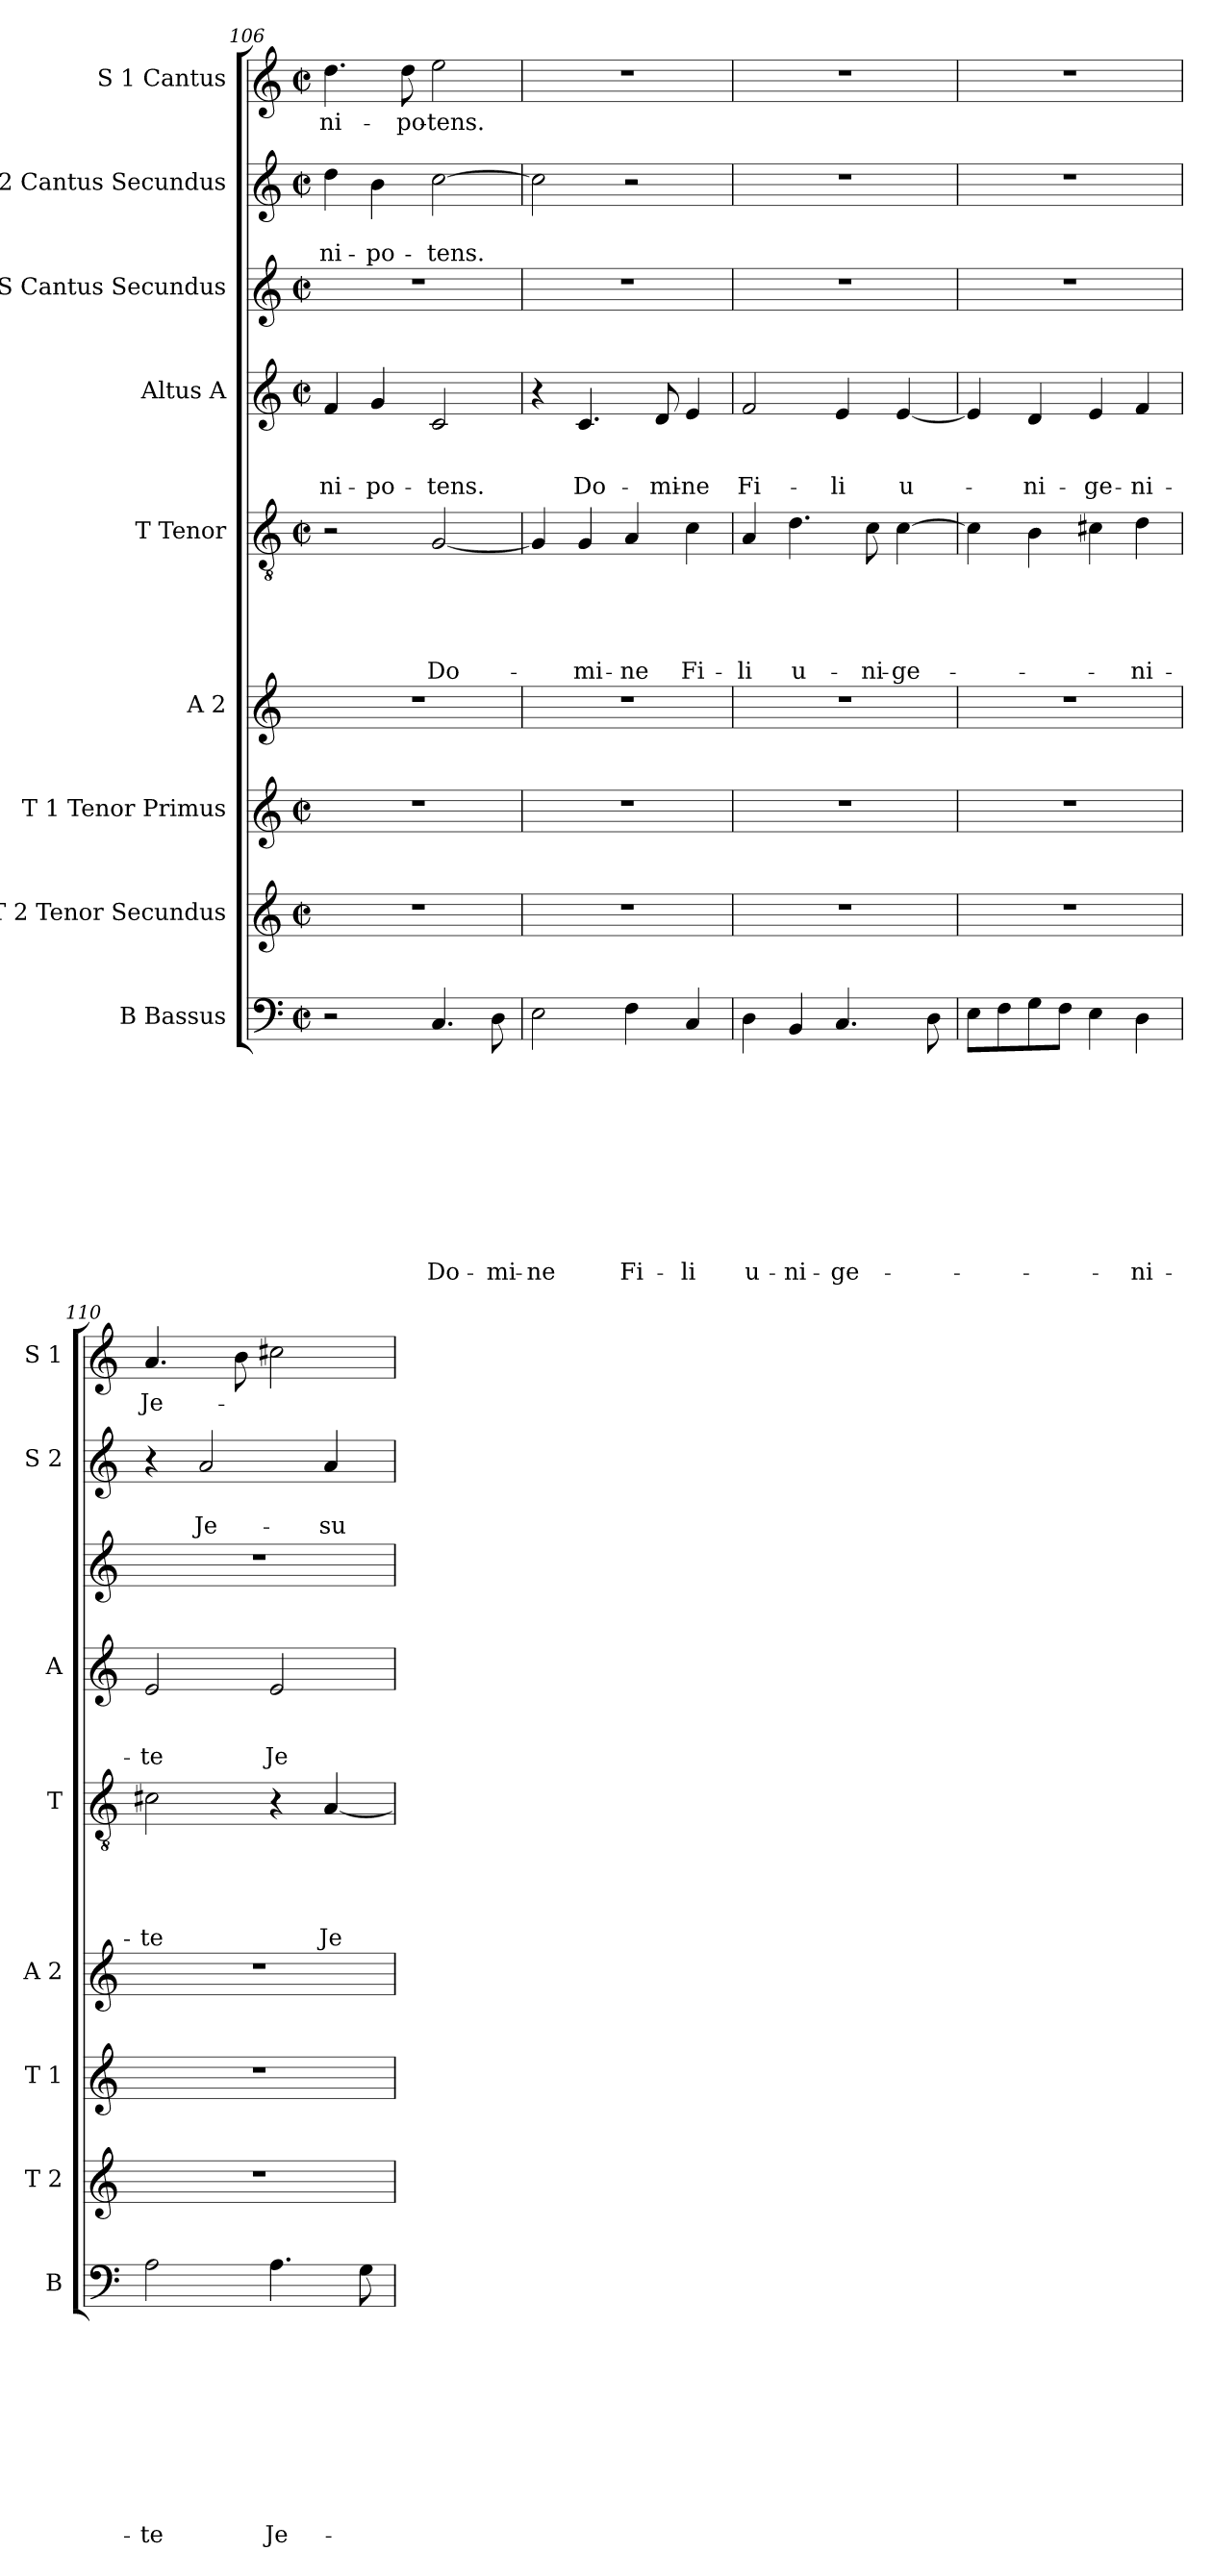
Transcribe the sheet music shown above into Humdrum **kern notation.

**kern	**text	**text	**text	**text	**text	**text	**text	**text	**text	**text	**kern	**kern	**kern	**kern	**text	**text	**text	**text	**text	**kern	**text	**text	**text	**kern	**kern	**text	**text	**kern	**text
*part9	*part9	*part9	*part9	*part9	*part9	*part9	*part9	*part9	*part9	*part9	*part8	*part7	*part6	*part5	*part5	*part5	*part5	*part5	*part5	*part4	*part4	*part4	*part4	*part3	*part2	*part2	*part2	*part1	*part1
*staff9	*staff9	*staff9	*staff9	*staff9	*staff9	*staff9	*staff9	*staff9	*staff9	*staff9	*staff8	*staff7	*staff6	*staff5	*staff5	*staff5	*staff5	*staff5	*staff5	*staff4	*staff4	*staff4	*staff4	*staff3	*staff2	*staff2	*staff2	*staff1	*staff1
*I"B Bassus	*	*	*	*	*	*	*	*	*	*	*I"T 2 Tenor Secundus	*I"T 1 Tenor Primus	*I"A 2	*I"T Tenor	*	*	*	*	*	*I"Altus A	*	*	*	*I"S Cantus Secundus	*I"S 2 Cantus Secundus	*	*	*I"S 1 Cantus	*
*I'B	*	*	*	*	*	*	*	*	*	*	*I'T 2	*I'T 1	*I'A 2	*I'T	*	*	*	*	*	*I'A	*	*	*	*	*I'S 2	*	*	*I'S 1	*
*clefF4	*	*	*	*	*	*	*	*	*	*	*clefG2	*clefG2	*clefG2	*clefGv2	*	*	*	*	*	*clefG2	*	*	*	*clefG2	*clefG2	*	*	*clefG2	*
*k[]	*	*	*	*	*	*	*	*	*	*	*k[]	*k[]	*k[]	*k[]	*	*	*	*	*	*k[]	*	*	*	*k[]	*k[]	*	*	*k[]	*
*C:	*	*	*	*	*	*	*	*	*	*	*C:	*C:	*C:	*C:	*	*	*	*	*	*C:	*	*	*	*C:	*C:	*	*	*C:	*
*M2/2	*	*	*	*	*	*	*	*	*	*	*M2/2	*M2/2	*	*M2/2	*	*	*	*	*	*M2/2	*	*	*	*M2/2	*M2/2	*	*	*M2/2	*
*met(c|)	*	*	*	*	*	*	*	*	*	*	*met(c|)	*met(c|)	*	*met(c|)	*	*	*	*	*	*met(c|)	*	*	*	*met(c|)	*met(c|)	*	*	*met(c|)	*
=106	=106	=106	=106	=106	=106	=106	=106	=106	=106	=106	=106	=106	=106	=106	=106	=106	=106	=106	=106	=106	=106	=106	=106	=106	=106	=106	=106	=106	=106
!	!	!	!	!	!	!	!	!	!	!	!	!	!	!	!	!	!	!	!	!	!	!	!LO:LY:b	!	!	!	!LO:LY:b	!	!LO:LY:b
2r	.	.	.	.	.	.	.	.	.	.	1r	1r	1r	2r	.	.	.	.	.	4f/	.	.	-ni-	1r	4dd\	.	-ni-	4.dd\	-ni-
!	!	!	!	!	!	!	!	!	!	!	!	!	!	!	!	!	!	!	!	!	!	!	!LO:LY:b	!	!	!	!LO:LY:b	!	!
.	.	.	.	.	.	.	.	.	.	.	.	.	.	.	.	.	.	.	.	4g/	.	.	-po-	.	4b\	.	-po-	.	.
!	!	!	!	!	!	!	!	!	!	!	!	!	!	!	!	!	!	!	!	!	!	!	!	!	!	!	!	!	!LO:LY:b
.	.	.	.	.	.	.	.	.	.	.	.	.	.	.	.	.	.	.	.	.	.	.	.	.	.	.	.	8dd\	-po-
!	!	!	!	!	!	!	!	!	!	!LO:LY:b	!	!	!	!	!	!	!	!	!LO:LY:b	!	!	!	!LO:LY:b	!	!	!	!LO:LY:b	!	!LO:LY:b
4.C/	.	.	.	.	.	.	.	.	.	Do-	.	.	.	[<2G/	.	.	.	.	Do-	2c/	.	.	-tens.	.	[>2cc\	.	-tens.	2ee\	-tens.
!	!	!	!	!	!	!	!	!	!	!LO:LY:b	!	!	!	!	!	!	!	!	!	!	!	!	!	!	!	!	!	!	!
8D\	.	.	.	.	.	.	.	.	.	-mi-	.	.	.	.	.	.	.	.	.	.	.	.	.	.	.	.	.	.	.
=107	=107	=107	=107	=107	=107	=107	=107	=107	=107	=107	=107	=107	=107	=107	=107	=107	=107	=107	=107	=107	=107	=107	=107	=107	=107	=107	=107	=107	=107
!	!	!	!	!	!	!	!	!	!	!LO:LY:b	!	!	!	!	!	!	!	!	!	!	!	!	!	!	!	!	!	!	!
2E\	.	.	.	.	.	.	.	.	.	-ne	1r	1r	1r	4G/]	.	.	.	.	.	4r	.	.	.	1r	2cc\]	.	.	1r	.
!	!	!	!	!	!	!	!	!	!	!	!	!	!	!	!	!	!	!	!LO:LY:b	!	!	!	!LO:LY:b	!	!	!	!	!	!
.	.	.	.	.	.	.	.	.	.	.	.	.	.	4G/	.	.	.	.	-mi-	4.c/	.	.	Do-	.	.	.	.	.	.
!	!	!	!	!	!	!	!	!	!	!LO:LY:b	!	!	!	!	!	!	!	!	!LO:LY:b	!	!	!	!	!	!	!	!	!	!
4F\	.	.	.	.	.	.	.	.	.	Fi-	.	.	.	4A/	.	.	.	.	-ne	.	.	.	.	.	2r	.	.	.	.
!	!	!	!	!	!	!	!	!	!	!	!	!	!	!	!	!	!	!	!	!	!	!	!LO:LY:b	!	!	!	!	!	!
.	.	.	.	.	.	.	.	.	.	.	.	.	.	.	.	.	.	.	.	8d/	.	.	-mi-	.	.	.	.	.	.
!	!	!	!	!	!	!	!	!	!	!LO:LY:b	!	!	!	!	!	!	!	!	!LO:LY:b	!	!	!	!LO:LY:b:rj	!	!	!	!	!	!
4C/	.	.	.	.	.	.	.	.	.	-li	.	.	.	4c\	.	.	.	.	Fi-	4e/	.	.	-ne	.	.	.	.	.	.
=108	=108	=108	=108	=108	=108	=108	=108	=108	=108	=108	=108	=108	=108	=108	=108	=108	=108	=108	=108	=108	=108	=108	=108	=108	=108	=108	=108	=108	=108
!	!	!	!	!	!	!	!	!	!	!LO:LY:b	!	!	!	!	!	!	!	!	!LO:LY:b	!	!	!	!LO:LY:b	!	!	!	!	!	!
4D\	.	.	.	.	.	.	.	.	.	u-	1r	1r	1r	4A/	.	.	.	.	-li	2f/	.	.	Fi-	1r	1r	.	.	1r	.
!	!	!	!	!	!	!	!	!	!	!LO:LY:b	!	!	!	!	!	!	!	!	!LO:LY:b	!	!	!	!	!	!	!	!	!	!
4BB/	.	.	.	.	.	.	.	.	.	-ni-	.	.	.	4.d\	.	.	.	.	u-	.	.	.	.	.	.	.	.	.	.
!	!	!	!	!	!	!	!	!	!	!LO:LY:b	!	!	!	!	!	!	!	!	!	!	!	!	!LO:LY:b	!	!	!	!	!	!
4.C/	.	.	.	.	.	.	.	.	.	-ge-	.	.	.	.	.	.	.	.	.	4e/	.	.	-li	.	.	.	.	.	.
!	!	!	!	!	!	!	!	!	!	!	!	!	!	!	!	!	!	!	!LO:LY:b	!	!	!	!	!	!	!	!	!	!
.	.	.	.	.	.	.	.	.	.	.	.	.	.	8c\	.	.	.	.	-ni-	.	.	.	.	.	.	.	.	.	.
!	!	!	!	!	!	!	!	!	!	!	!	!	!	!	!	!	!	!	!LO:LY:b:rj	!	!	!	!LO:LY:b	!	!	!	!	!	!
.	.	.	.	.	.	.	.	.	.	.	.	.	.	[>4c\	.	.	.	.	-ge-	[<4e/	.	.	u-	.	.	.	.	.	.
8D\	.	.	.	.	.	.	.	.	.	.	.	.	.	.	.	.	.	.	.	.	.	.	.	.	.	.	.	.	.
=109	=109	=109	=109	=109	=109	=109	=109	=109	=109	=109	=109	=109	=109	=109	=109	=109	=109	=109	=109	=109	=109	=109	=109	=109	=109	=109	=109	=109	=109
8E\L	.	.	.	.	.	.	.	.	.	.	1r	1r	1r	4c\]	.	.	.	.	.	4e/]	.	.	.	1r	1r	.	.	1r	.
8F\	.	.	.	.	.	.	.	.	.	.	.	.	.	.	.	.	.	.	.	.	.	.	.	.	.	.	.	.	.
!	!	!	!	!	!	!	!	!	!	!	!	!	!	!	!	!	!	!	!	!	!	!	!LO:LY:b	!	!	!	!	!	!
8G\	.	.	.	.	.	.	.	.	.	.	.	.	.	4B\	.	.	.	.	.	4d/	.	.	-ni-	.	.	.	.	.	.
8F\J	.	.	.	.	.	.	.	.	.	.	.	.	.	.	.	.	.	.	.	.	.	.	.	.	.	.	.	.	.
!	!	!	!	!	!	!	!	!	!	!	!	!	!	!	!	!	!	!	!	!	!	!	!LO:LY:b	!	!	!	!	!	!
4E\	.	.	.	.	.	.	.	.	.	.	.	.	.	4c#X\	.	.	.	.	.	4e/	.	.	-ge-	.	.	.	.	.	.
!	!	!	!	!	!	!	!	!	!	!LO:LY:b	!	!	!	!	!	!	!	!	!LO:LY:b	!	!	!	!LO:LY:b	!	!	!	!	!	!
4D\	.	.	.	.	.	.	.	.	.	-ni-	.	.	.	4d\	.	.	.	.	-ni-	4f/	.	.	-ni-	.	.	.	.	.	.
!!LO:LB:g=z
=110	=110	=110	=110	=110	=110	=110	=110	=110	=110	=110	=110	=110	=110	=110	=110	=110	=110	=110	=110	=110	=110	=110	=110	=110	=110	=110	=110	=110	=110
!	!	!	!	!	!	!	!	!	!	!LO:LY:b	!	!	!	!	!	!	!	!	!LO:LY:b	!	!	!	!LO:LY:b	!	!	!	!	!	!LO:LY:b
2A\	.	.	.	.	.	.	.	.	.	-te	1r	1r	1r	2c#X\	.	.	.	.	-te	2e/	.	.	-te	1r	4r	.	.	4.a/	Je-
!	!	!	!	!	!	!	!	!	!	!	!	!	!	!	!	!	!	!	!	!	!	!	!	!	!	!	!LO:LY:b	!	!
.	.	.	.	.	.	.	.	.	.	.	.	.	.	.	.	.	.	.	.	.	.	.	.	.	2a/	.	Je-	.	.
.	.	.	.	.	.	.	.	.	.	.	.	.	.	.	.	.	.	.	.	.	.	.	.	.	.	.	.	8b\	.
!	!	!	!	!	!	!	!	!	!	!LO:LY:b	!	!	!	!	!	!	!	!	!	!	!	!	!LO:LY:b	!	!	!	!	!	!
4.A\	.	.	.	.	.	.	.	.	.	Je-	.	.	.	4r	.	.	.	.	.	2e/	.	.	Je-	.	.	.	.	2cc#X\	.
!	!	!	!	!	!	!	!	!	!	!	!	!	!	!	!	!	!	!	!LO:LY:b	!	!	!	!	!	!	!	!LO:LY:b	!	!
.	.	.	.	.	.	.	.	.	.	.	.	.	.	[<4A/	.	.	.	.	Je-	.	.	.	.	.	4a/	.	-su	.	.
8G\	.	.	.	.	.	.	.	.	.	.	.	.	.	.	.	.	.	.	.	.	.	.	.	.	.	.	.	.	.
=	=	=	=	=	=	=	=	=	=	=	=	=	=	=	=	=	=	=	=	=	=	=	=	=	=	=	=	=	=
*-	*-	*-	*-	*-	*-	*-	*-	*-	*-	*-	*-	*-	*-	*-	*-	*-	*-	*-	*-	*-	*-	*-	*-	*-	*-	*-	*-	*-	*-
